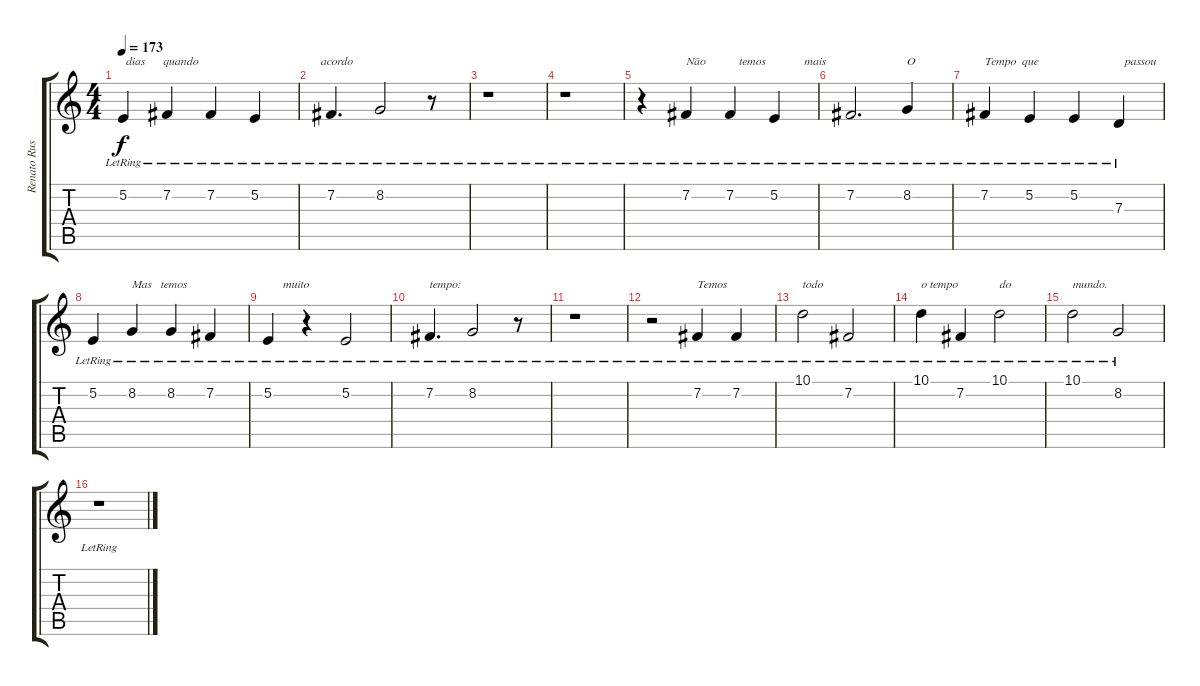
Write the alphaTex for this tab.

\track ("Renato Russo (Vocal)" "Renato Rus") {instrument vibraphone}
\staff {score tabs}
\tuning (E4 B3 G3 D3 A2 E2) {hide}
\ts (4 4)
\tempo 173
\clef g2
\ks c
5.2{lr}.4{txt " dias      quando" dy f} 7.2{lr}.4 7.2{lr}.4 5.2{lr}.4{txt "                      acordo"} |
7.2{lr}.4{d} 8.2{lr}.2 r.8 |
r.1 |
r.1 |
r.4 7.2{lr}.4{txt "Não"} 7.2{lr}.4{txt "   temos"} 5.2{lr}.4{txt "          mais"} |
7.2{lr}.2{d} 8.2{lr}.4{txt "O"} |
7.2{lr}.4{txt "Tempo  que"} 5.2{lr}.4 5.2{lr}.4 7.3{lr}.4{txt "  passou"} |
5.2{lr}.4 8.2{lr}.4{txt "Mas   temos"} 8.2{lr}.4 7.2{lr}.4 |
5.2{lr}.4{txt "     muito"} r.4 5.2{lr}.2 |
7.2{lr}.4{d txt "tempo:"} 8.2{lr}.2 r.8 |
r.1 |
r.2 7.2{lr}.4{txt "Temos"} 7.2{lr}.4 |
10.1{lr}.2{txt "todo"} 7.2{lr}.2 |
10.1{lr}.4{txt "o tempo "} 7.2{lr}.4 10.1{lr}.2{txt "do"} |
10.1{lr}.2{txt "mundo."} 8.2{lr}.2 |
r.1
